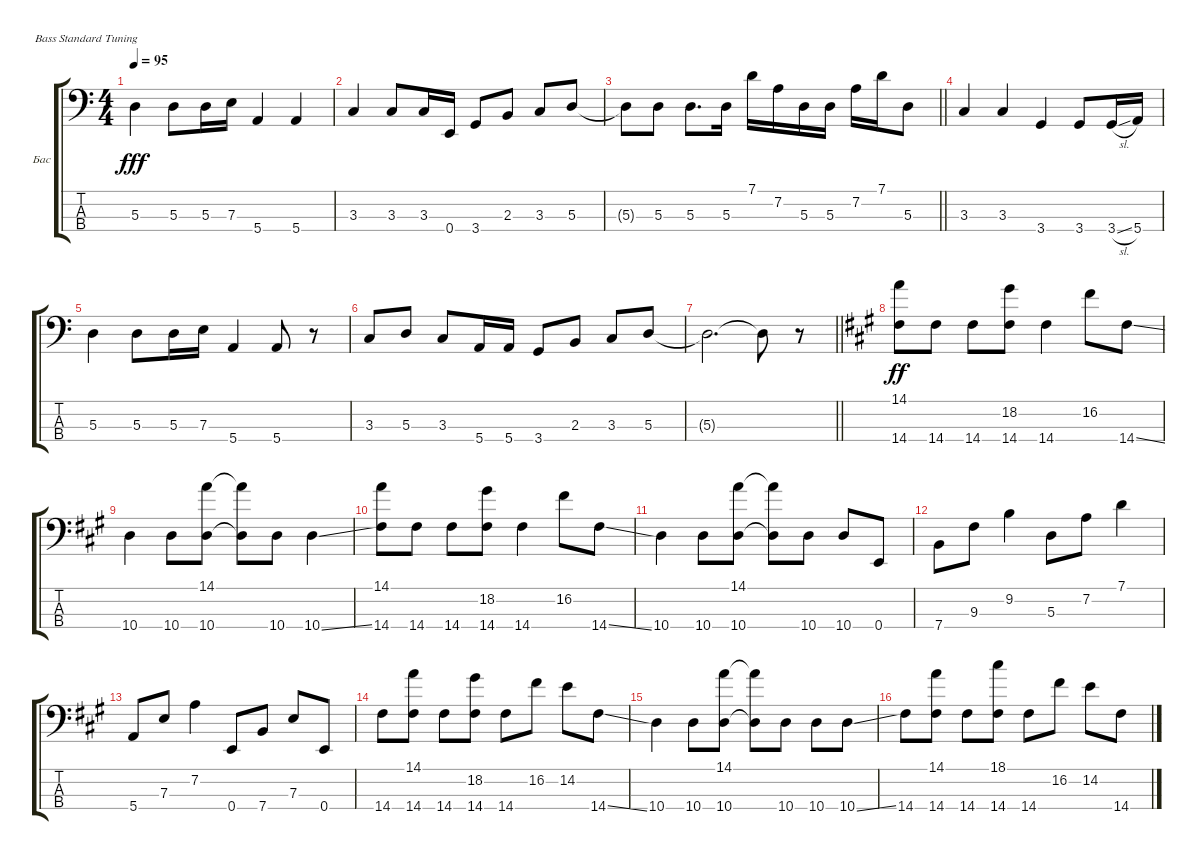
\defaultSystemsLayout 4
\bracketExtendMode groupsimilarinstruments
\firstSystemTrackNameOrientation horizontal
\otherSystemsTrackNameOrientation horizontal
\track ("Бас" "Бас") {instrument electricbassfinger}
\staff {score tabs}
\tuning (G2 D2 A1 E1)
\ts (4 4)
\tempo 95
\clef f4
\ks c
5.3.4{dy fff} 5.3.8 5.3.16 7.3.16 5.4.4 5.4.4 |
3.3.4 3.3.8 3.3.16 0.4.16 3.4.8 2.3.8 3.3.8 5.3.8 |
\barLineRight lightlight
5.3{t}.8 5.3.8 5.3.8{d} 5.3.16 7.1.16 7.2.16 5.3.16 5.3.16 7.2.16 7.1.16 5.3.8 |
3.3.4 3.3.4 3.4.4 3.4.8 3.4{sl}.16 5.4.16 |
5.3.4 5.3.8 5.3.16 7.3.16 5.4.4 5.4.8 r.8 |
3.3.8 5.3.8 3.3.8 5.4.16 5.4.16 3.4.8 2.3.8 3.3.8 5.3.8 |
\barLineRight lightlight
5.3{t}.2{d} 5.3{t}.8 r.8 |
\ks a
(14.4 14.1).8{dy ff} 14.4.8 14.4.8 (14.4 18.2).8 14.4.4 16.2.8 14.4{ss}.8 |
10.4.4 10.4.8 (10.4 14.1).8 (14.1{t} 10.4{t}).8 10.4.8 10.4{ss}.4 |
(14.4 14.1).8 14.4.8 14.4.8 (14.4 18.2).8 14.4.4 16.2.8 14.4{ss}.8 |
10.4.4 10.4.8 (10.4 14.1).8 (14.1{t} 10.4{t}).8 10.4.8 10.4.8 0.4.8 |
7.4.8 9.3.8 9.2.4 5.3.8 7.2.8 7.1.4 |
5.4.8 7.3.8 7.2.4 0.4.8 7.4.8 7.3.8 0.4.8 |
14.4.8 (14.4 14.1).8 14.4.8 (14.4 18.2).8 14.4.8 16.2.8 14.2.8 14.4{ss}.8 |
10.4.4 10.4.8 (10.4 14.1).8 (14.1{t} 10.4{t}).8 10.4.8 10.4.8 10.4{ss}.8 |
14.4.8 (14.4 14.1).8 14.4.8 (14.4 18.1).8 14.4.8 16.2.8 14.2.8 14.4{ss}.8
